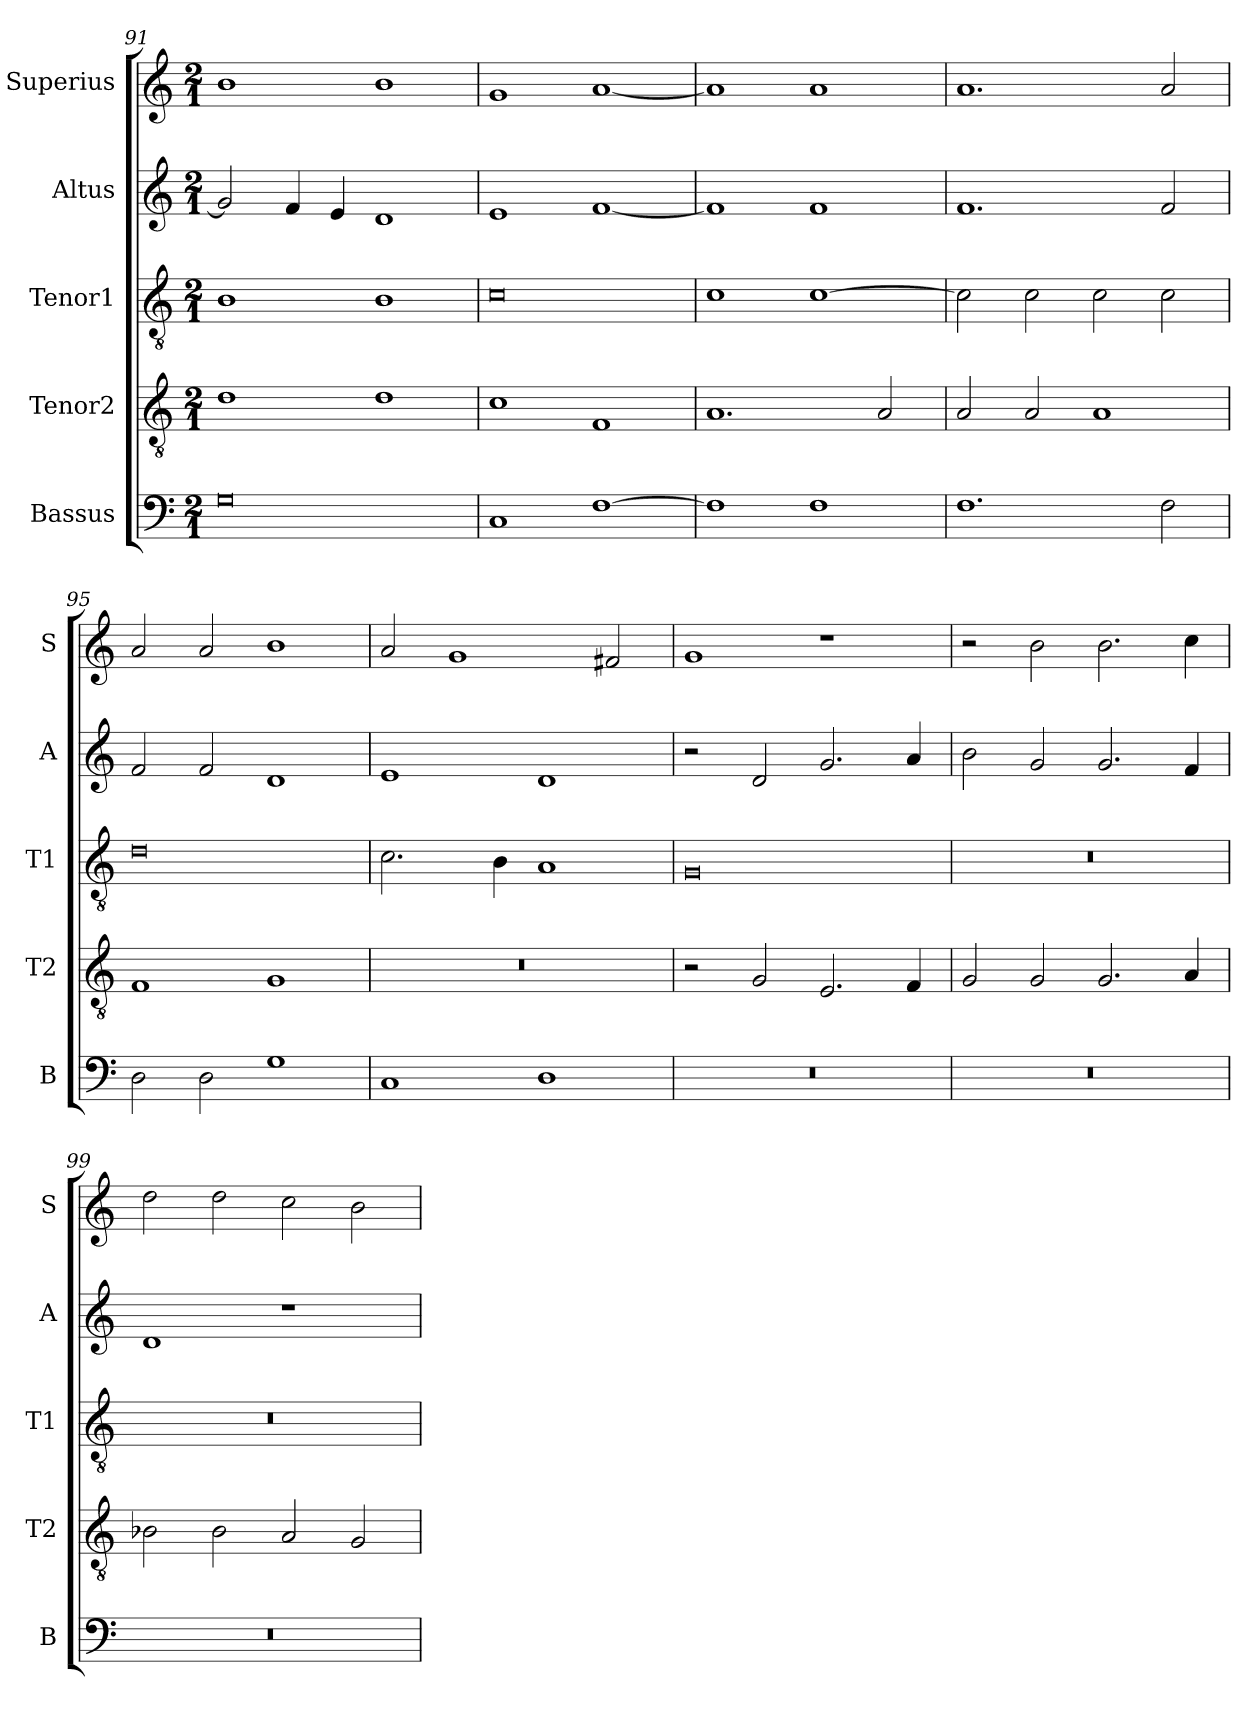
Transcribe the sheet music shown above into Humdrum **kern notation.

**kern	**kern	**kern	**kern	**kern
*part5	*part4	*part3	*part2	*part1
*staff5	*staff4	*staff3	*staff2	*staff1
*I"Bassus	*I"Tenor2	*I"Tenor1	*I"Altus	*I"Superius
*I'B	*I'T2	*I'T1	*I'A	*I'S
*clefF4	*clefGv2	*clefGv2	*clefG2	*clefG2
*k[]	*k[]	*k[]	*k[]	*k[]
*M2/1	*M2/1	*M2/1	*M2/1	*M2/1
=91	=91	=91	=91	=91
0G	1d	1B	2g/]	1b
.	.	.	4f/	.
.	.	.	4e/	.
.	1d	1B	1d	1b
=92	=92	=92	=92	=92
1C	1c	0c	1e	1g
[1F	1F	.	[1f	[1a
=93	=93	=93	=93	=93
1F]	1.A	1c	1f]	1a]
1F	.	[1c	1f	1a
.	2A/	.	.	.
=94	=94	=94	=94	=94
1.F	2A/	2c\]	1.f	1.a
.	2A/	2c\	.	.
.	1A	2c\	.	.
2F\	.	2c\	2f/	2a/
=95	=95	=95	=95	=95
2D\	1F	0d	2f/	2a/
2D\	.	.	2f/	2a/
1G	1G	.	1d	1b
=96	=96	=96	=96	=96
1C	0r	2.c\	1e	2a/
.	.	.	.	1g
.	.	4B\	.	.
1D	.	1A	1d	.
.	.	.	.	2f#X/
=97	=97	=97	=97	=97
0r	2r	0G	2r	1g
.	2G/	.	2d/	.
.	2.E/	.	2.g/	1r
.	4F/	.	4a/	.
=98	=98	=98	=98	=98
0r	2G/	0r	2b\	2r
.	2G/	.	2g/	2b\
.	2.G/	.	2.g/	2.b\
.	4A/	.	4f/	4cc\
=99	=99	=99	=99	=99
0r	2B-X\	0r	1d	2dd\
.	2B-\	.	.	2dd\
.	2A/	.	1r	2cc\
.	2G/	.	.	2b\
=	=	=	=	=
*-	*-	*-	*-	*-
